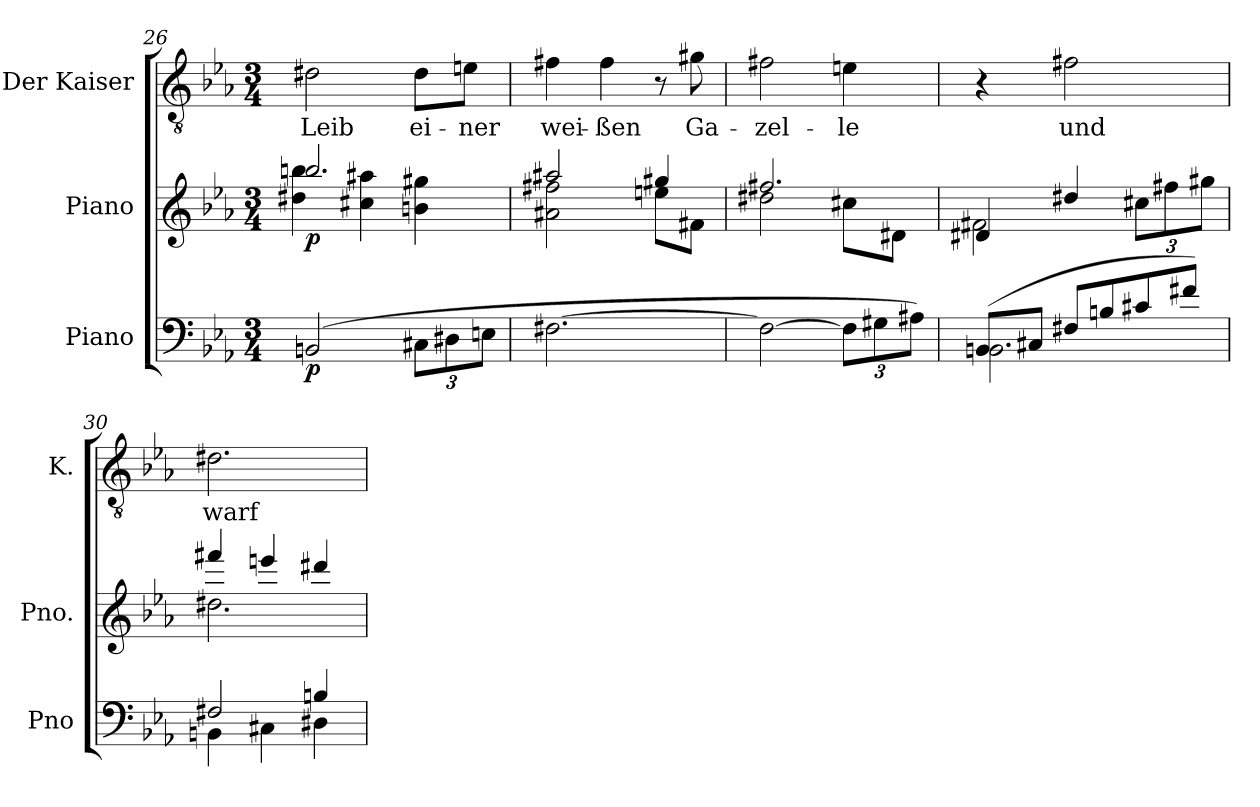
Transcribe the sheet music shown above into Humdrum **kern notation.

**kern	**dynam	**kern	**dynam	**kern	**text
*part3	*part3	*part2	*part2	*part1	*part1
*staff3	*staff3	*staff2	*staff2	*staff1	*staff1
*I"Piano	*	*I"Piano	*	*I"Der Kaiser	*
*I'Pno	*	*I'Pno.	*	*I'K.	*
!!LO:LB:g=z
*clefF4	*	*clefG2	*	*clefGv2	*
*k[b-e-a-]	*	*k[b-e-a-]	*	*k[b-e-a-]	*
*M3/4	*	*M3/4	*	*M3/4	*
=26	=26	=26	=26	=26	=26
*	*	*^	*	*	*
!	!LO:DY:b	!	!	!LO:DY:b	!	!LO:LY:b
(<2BBn/	p	2.bbn/	4dd#X\ 4bb\	p	2d#X\	Leib
.	.	.	4cc#X\ 4aa#X\	.	.	.
*Xbrackettup	*	*	*	*	*	*
!	!	!	!	!	!	!LO:LY:b
12C#X\L	.	.	4bn\ 4gg#X\	.	8d#\L	ei-
12D#X\	.	.	.	.	.	.
!	!	!	!	!	!	!LO:LY:b
.	.	.	.	.	8en\J	-ner
12En\J	.	.	.	.	.	.
=27	=27	=27	=27	=27	=27	=27
!	!	!	!	!	!	!LO:LY:b
[2.F#X\	.	2aa#X/	2a#X\ 2ff#X\	.	4f#X\	wei-
!	!	!	!	!	!	!LO:LY:b
.	.	.	.	.	4f#\	-ßen
.	.	4gg#X/	8een\L	.	8r	.
!	!	!	!	!	!	!LO:LY:b
.	.	.	8f#X\J	.	8g#X\	Ga-
=28	=28	=28	=28	=28	=28	=28
!	!	!	!	!	!	!LO:LY:b
2F#\_	.	2.ff#X/	2dd#X\	.	2f#X\	-zel-
!	!	!	!	!	!	!LO:LY:b
12F#\L]	.	.	8cc#X\L	.	4en\	-le
12G#X\	.	.	.	.	.	.
.	.	.	8d#X\J	.	.	.
12A#X\J)	.	.	.	.	.	.
=29	=29	=29	=29	=29	=29	=29
*^	*	*	*	*	*	*
(>8BBn/L	2.BB\	.	4d#X/	2f#X\	.	4r	.
8C#X/J	.	.	.	.	.	.	.
!	!	!	!	!	!	!	!LO:LY:b
8F#X/L	.	.	4dd#X/	.	.	2f#X\	und
8Bn/	.	.	.	.	.	.	.
*	*	*	*Xbrackettup	*	*	*	*
8c#X/	.	.	12cc#X\L	4ryy	.	.	.
.	.	.	12ff#X\	.	.	.	.
8f#X/J)	.	.	.	.	.	.	.
.	.	.	12gg#X\J	.	.	.	.
!!LO:LB:g=z
=30	=30	=30	=30	=30	=30	=30	=30
!	!	!	!	!	!	!	!LO:LY:b
2F#X/	4BBn\	.	4fff#X/	2.dd#X\	.	2.d#X\	warf
.	4C#X\	.	4eeen/	.	.	.	.
4Bn/	4D#X\	.	4ddd#X/	.	.	.	.
*v	*v	*	*	*	*	*	*
*	*	*v	*v	*	*	*
=	=	=	=	=	=
*-	*-	*-	*-	*-	*-
